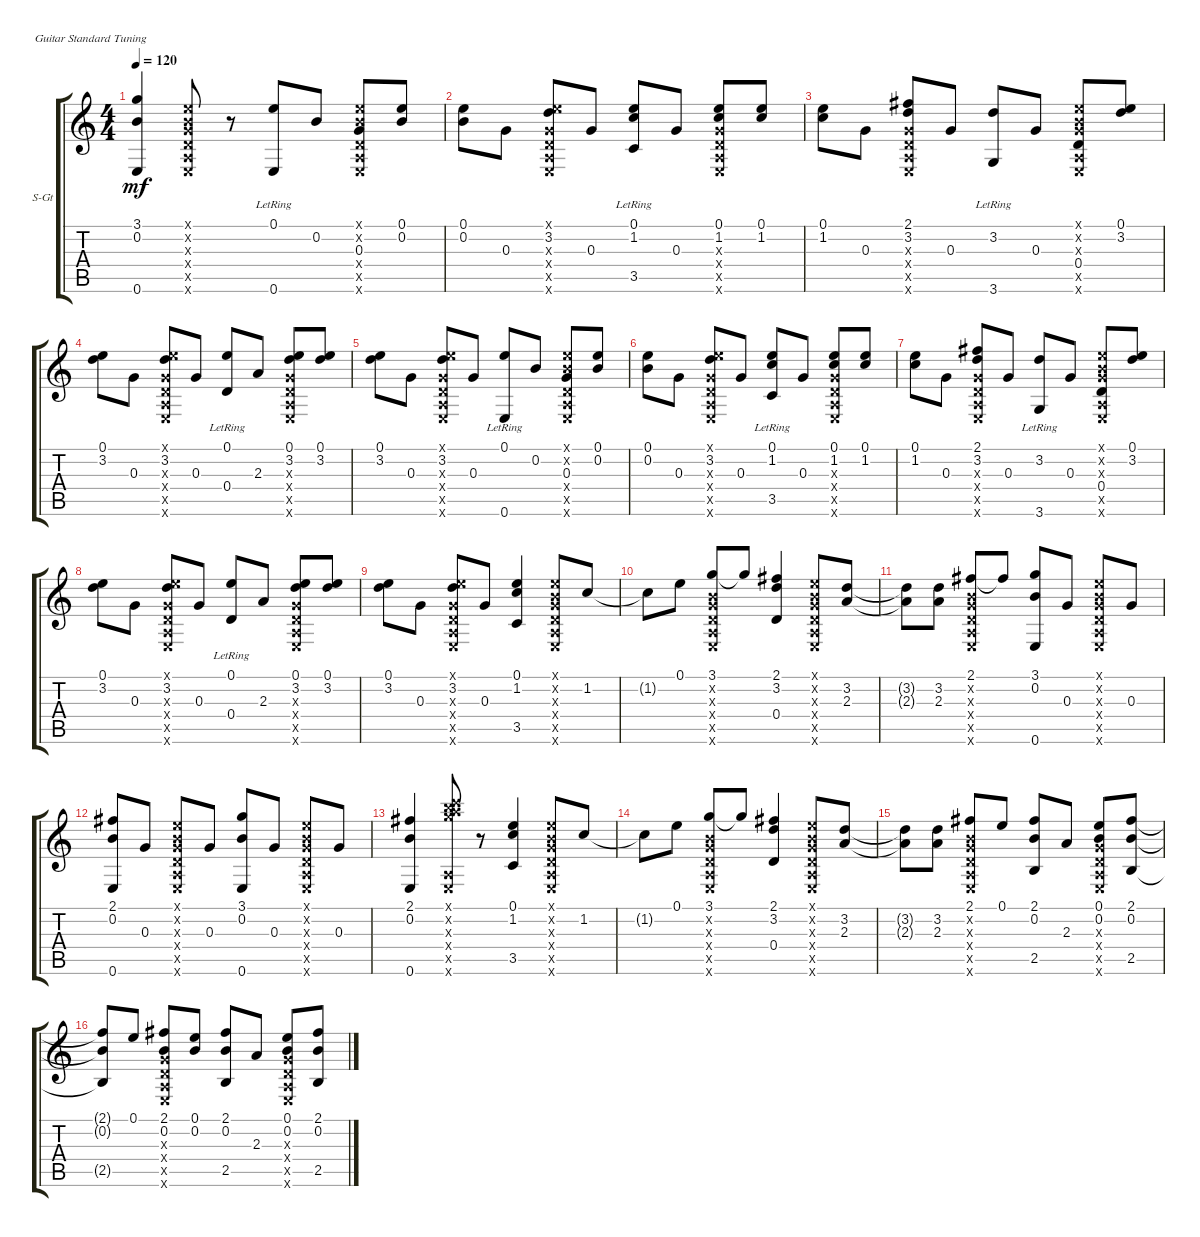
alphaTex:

\defaultSystemsLayout 4
\bracketExtendMode groupsimilarinstruments
\firstSystemTrackNameOrientation horizontal
\otherSystemsTrackNameOrientation horizontal
\track ("Steel Guitar" "S-Gt") {instrument acousticguitarsteel}
\staff {score tabs}
\tuning (E4 B3 G3 D3 A2 E2)
\ts (4 4)
\tempo 120
\clef g2
\ks c
(3.1{t} 0.6{t} 0.2{t}).4{dy mf} (0.2{x} 0.3{x} 0.4{x} 0.5{x} 0.6{x} 0.1{x}).8 r.8 (0.6{lr} 0.1).8 0.2.8 (0.3 0.4{x} 0.5{x} 0.6{x} 0.2{x} 0.1{x}).8 (0.1 0.2).8 |
(0.1 0.2).8 0.3.8 (3.2 0.3{x} 0.4{x} 0.5{x} 0.6{x} 0.1{x}).8 0.3.8 (0.1 3.5{lr} 1.2).8 0.3.8 (0.1 1.2 0.3{x} 0.4{x} 0.5{x} 0.6{x}).8 (0.1 1.2).8 |
(0.1 1.2).8 0.3.8 (3.2 2.1 0.3{x} 0.4{x} 0.5{x} 0.6{x}).8 0.3.8 (3.2 3.6{lr}).8 0.3.8 (0.4 0.5{x} 0.6{x} 0.2{x} 0.1{x} 0.3{x}).8 (0.1 3.2).8 |
(0.1 3.2).8 0.3.8 (3.2 0.4{x} 0.3{x} 0.1{x} 0.5{x} 0.6{x}).8 0.3.8 (0.1 0.4{lr}).8 2.3.8 (3.2 0.1 0.6{x} 0.5{x} 0.4{x} 0.3{x}).8 (3.2 0.1).8 |
(0.1 3.2).8 0.3.8 (3.2 0.3{x} 0.4{x} 0.5{x} 0.6{x} 0.1{x}).8 0.3.8 (0.6{lr} 0.1).8 0.2.8 (0.3 0.1{x} 0.2{x} 0.4{x} 0.5{x} 0.6{x}).8 (0.1 0.2).8 |
(0.1 0.2).8 0.3.8 (3.2 0.6{x} 0.5{x} 0.4{x} 0.3{x} 0.1{x}).8 0.3.8 (0.1 3.5{lr} 1.2).8 0.3.8 (0.1 1.2 0.3{x} 0.4{x} 0.5{x} 0.6{x}).8 (0.1 1.2).8 |
(0.1 1.2).8 0.3.8 (3.2 2.1 0.6{x} 0.5{x} 0.4{x} 0.3{x}).8 0.3.8 (3.2 3.6{lr}).8 0.3.8 (0.4 0.3{x} 0.2{x} 0.1{x} 0.6{x} 0.5{x}).8 (0.1 3.2).8 |
(0.1 3.2).8 0.3.8 (3.2 0.5{x} 0.4{x} 0.3{x} 0.1{x} 0.6{x}).8 0.3.8 (0.1 0.4{lr}).8 2.3.8 (3.2 0.1 0.6{x} 0.5{x} 0.4{x} 0.3{x}).8 (3.2 0.1).8 |
(0.1 3.2).8 0.3.8 (3.2 0.3{x} 0.1{x} 0.6{x} 0.5{x} 0.4{x}).8 0.3.8 (0.1 1.2 3.5).4 (0.6{x} 0.1{x} 0.2{x} 0.3{x} 0.4{x} 0.5{x}).8 1.2.8 |
1.2{t}.8 0.1.8 (3.1 0.2{x} 0.3{x} 0.4{x} 0.5{x} 0.6{x}).8 3.1{t}.8 (2.1 3.2 0.4).4 (0.1{x} 0.2{x} 0.3{x} 0.4{x} 0.5{x} 0.6{x}).8 (3.2 2.3).8 |
(2.3{t} 3.2{t}).8 (2.3 3.2).8 (2.1 0.2{x} 0.3{x} 0.4{x} 0.5{x} 0.6{x}).8 2.1{t}.8 (3.1 0.2 0.6).8 0.3.8 (0.3{x} 0.4{x} 0.5{x} 0.6{x} 0.1{x} 0.2{x}).8 0.3.8 |
(2.1 0.2 0.6).8 0.3.8 (0.3{x} 0.4{x} 0.5{x} 0.6{x} 0.1{x} 0.2{x}).8 0.3.8 (3.1 0.2 0.6).8 0.3.8 (0.3{x} 0.4{x} 0.5{x} 0.6{x} 0.1{x} 0.2{x}).8 0.3.8 |
(2.1 0.2 0.6).4 (8.1{x} 12.2{x} 14.3{x} 17.4{x} 0.5{x} 0.6{x}).8 r.8 (0.1 1.2 3.5).4 (0.6{x} 0.1{x} 0.2{x} 0.3{x} 0.4{x} 0.5{x}).8 1.2.8 |
1.2{t}.8 0.1.8 (3.1 0.2{x} 0.3{x} 0.4{x} 0.5{x} 0.6{x}).8 3.1{t}.8 (2.1 3.2 0.4).4 (0.1{x} 0.2{x} 0.3{x} 0.4{x} 0.5{x} 0.6{x}).8 (3.2 2.3).8 |
(2.3{t} 3.2{t}).8 (2.3 3.2).8 (2.1 0.2{x} 0.3{x} 0.4{x} 0.5{x} 0.6{x}).8 0.1.8 (2.5 0.2 2.1).8 2.3.8 (0.1 0.2 0.3{x} 0.4{x} 0.5{x} 0.6{x}).8 (2.5 0.2 2.1).8 |
(2.5{t} 0.2{t} 2.1{t}).8 0.1.8 (2.1 0.2 0.3{x} 0.4{x} 0.5{x} 0.6{x}).8 (0.2 0.1).8 (2.5 0.2 2.1).8 2.3.8 (0.1 0.2 0.3{x} 0.4{x} 0.5{x} 0.6{x}).8 (2.5 0.2 2.1).8
